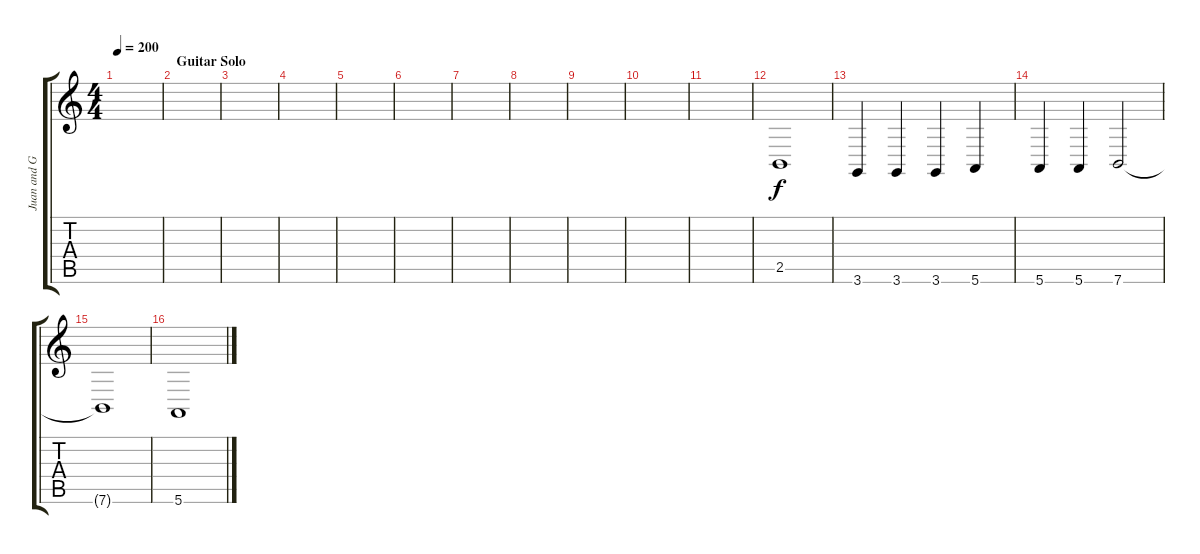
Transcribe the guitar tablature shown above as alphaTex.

\track ("Juan and Gio(back up vocals)" "Juan and G") {instrument lead8bassandlead}
\staff {score tabs}
\tuning (E4 B3 G3 D3 A2 E2) {hide}
\ts (4 4)
\tempo 200
\clef g2
\ks c
|
\section ("" "Guitar Solo")
|
|
|
|
|
|
|
|
|
|
2.5.1 |
3.6.4 3.6.4 3.6.4 5.6.4 |
5.6.4 5.6.4 7.6.2 |
7.6{t}.1 |
5.6.1
